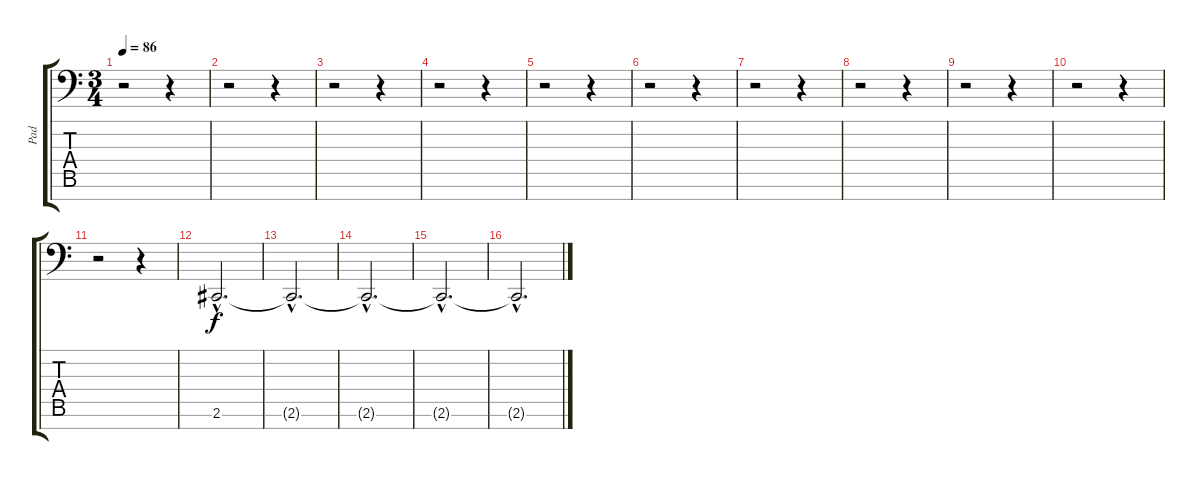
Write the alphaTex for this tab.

\track ("Pad" "Pad") {instrument fx7echoes}
\staff {score tabs}
\tuning (Db4 Ab3 E3 B2 Gb2 B1 Gb1) {hide}
\ts (3 4)
\tempo 86
\clef f4
\ks c
r.2{dy f} r.4 |
r.2 r.4 |
r.2 r.4 |
r.2 r.4 |
r.2 r.4 |
r.2 r.4 |
r.2 r.4 |
r.2 r.4 |
r.2 r.4 |
r.2 r.4 |
r.2 r.4 |
2.6{hac}.2{d volume 16 instrument fx7echoes} |
2.6{hac t}.2{d} |
2.6{hac t}.2{d} |
2.6{hac t}.2{d} |
2.6{hac t}.2{d}
